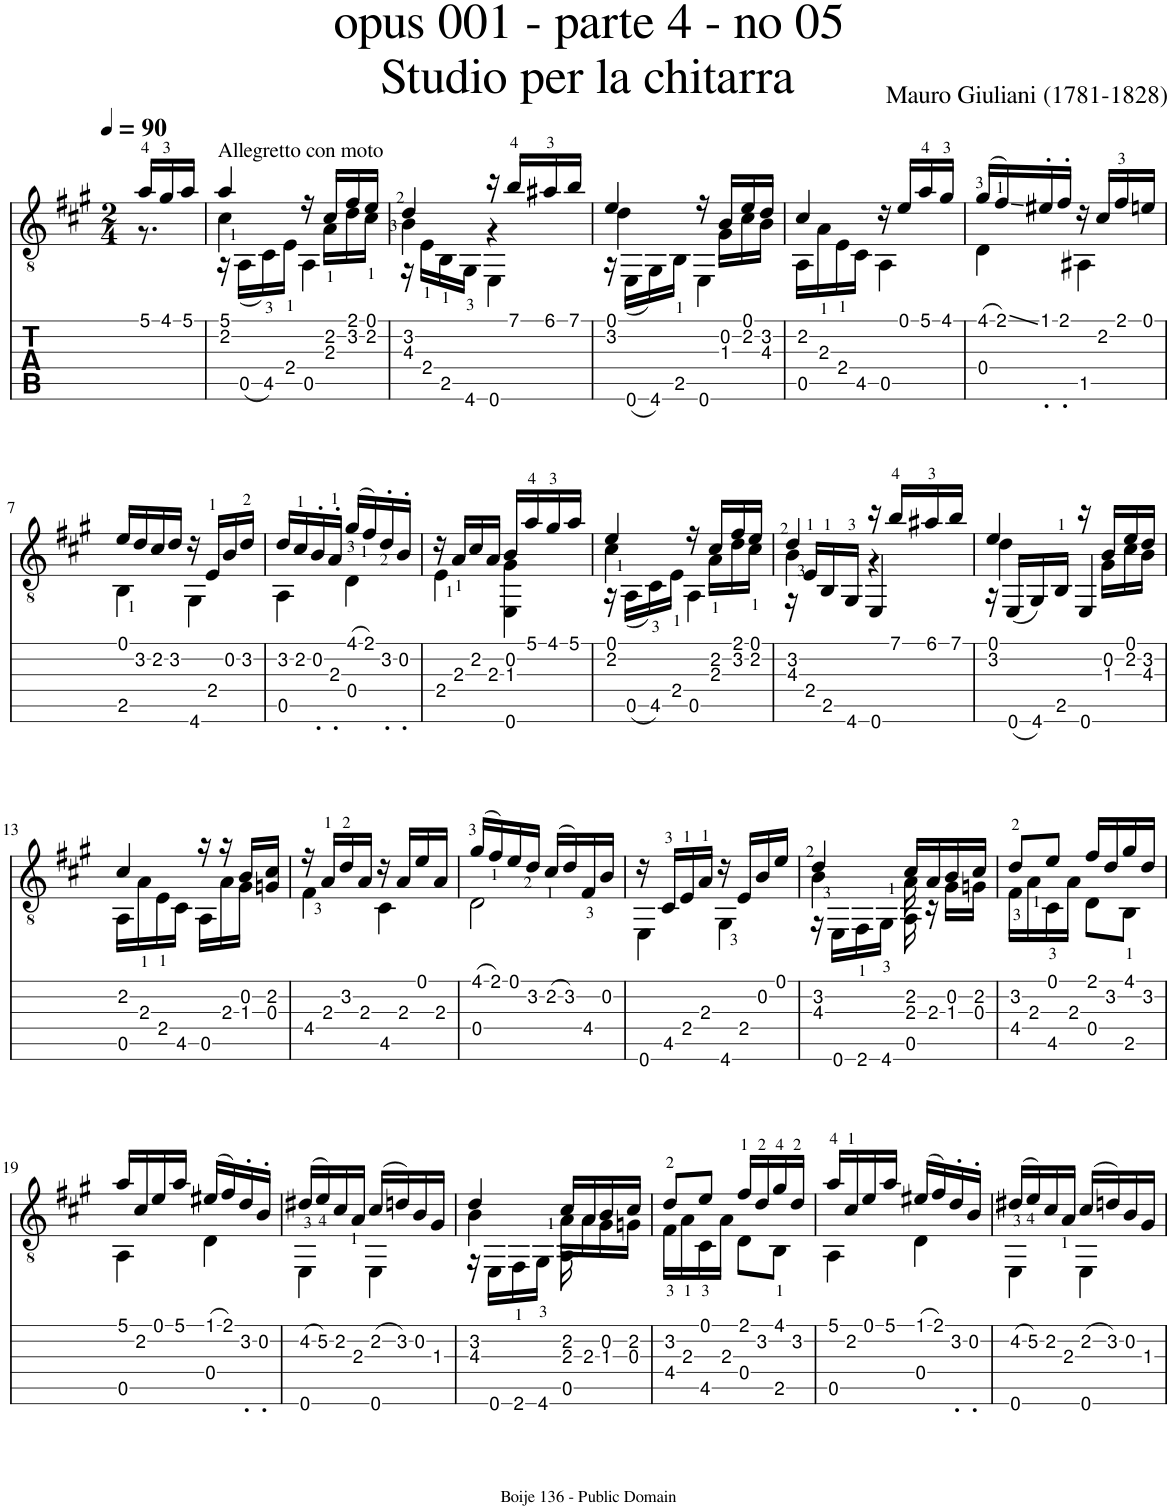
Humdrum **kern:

**kern	**kern
*part1	*part1
*staff2	*staff1
*I"Guitar	*
*I'Guit.	*
*stria6	*
*	*clefGv2
*k[f#c#g#]	*k[f#c#g#]
*M2/4	*M2/4
*MM90	*MM90
=1	=1
*^	*^
16aLL	8.r	16a/LL	8.r
16g#	.	16g#/	.
16aJJ	.	16a/JJ	.
=2	=2	=2	=2
*	*^	*	*^
!	!	!	!LO:TX:a:t=Allegretto con moto	!	!
4a	4c#	16r	4a/	4c#\	16r
.	.	16AALL	.	.	(16AA\LL
.	.	16C#	.	.	16C#\)
.	.	16EJJ	.	.	16E\JJ
16r	16ryy	4AA	16r	16ryy	4AA\
16c#LL	16ALL	.	16c#/LL	16A\LL	.
16f#	16d	.	16f#/	16d\	.
16eJJ	16c#JJ	.	16e/JJ	16c#\JJ	.
=3	=3	=3	=3	=3	=3
4d	4B	16r	4d/	4B\	16r
.	.	16ELL	.	.	16E\LL
.	.	16BB	.	.	16BB\
.	.	16GG#JJ	.	.	16GG#\JJ
16r	4r	4EE	16r	4r	4EE\
16bLL	.	.	16b/LL	.	.
16a#	.	.	16a#X/	.	.
16bJJ	.	.	16b/JJ	.	.
=4	=4	=4	=4	=4	=4
4e	4d	16r	4e/	4d\	16r
.	.	16EELL	.	.	(16EE\LL
.	.	16GG#	.	.	16GG#\)
.	.	16BBJJ	.	.	16BB\JJ
16r	16ryy	4EE	16r	16ryy	4EE\
16BLL	16G#LL	.	16B/LL	16G#\LL	.
16e	16c#	.	16e/	16c#\	.
16dJJ	16BJJ	.	16d/JJ	16B\JJ	.
*	*v	*v	*	*	*
*	*	*	*v	*v
=5	=5	=5	=5
4c#	16AALL	4c#/	16AA\LL
.	16AJ	.	16A\
.	16EL	.	16E\
.	16C#JJ	.	16C#\JJ
16r	4AA	16r	4AA\
16eLL	.	16e/LL	.
16a	.	16a/	.
16g#JJ	.	16g#/JJ	.
=6	=6	=6	=6
16g#LL	4D	(16g#/LL	4D\
16f#J	.	16f#/)	.
16e#'L	.	16e#X'/	.
16f#'JJ	.	16f#'/JJ	.
16r	4AA#	16r	4AA#X\
16c#LL	.	16c#/LL	.
16f#	.	16f#/	.
16eJJ	.	16en/JJ	.
!!LO:LB:g=z	!!
=7	=7	=7	=7
16eLL	4BB	16e/LL	4BB\
16dJ	.	16d/	.
16c#L	.	16c#/	.
16dJJ	.	16d/JJ	.
16r	4GG#	16r	4GG#\
16ELL	.	16E/LL	.
16B	.	16B/	.
16dJJ	.	16d/JJ	.
=8	=8	=8	=8
16dLL	4AA	16d/LL	4AA\
16c#J	.	16c#/	.
16B'L	.	16B'/	.
16A'JJ	.	16A'/JJ	.
16g#LL	4D	(16g#/LL	4D\
16f#J	.	16f#/)	.
16d'L	.	16d'/	.
16B'JJ	.	16B'/JJ	.
=9	=9	=9	=9
16r	4E	16r	4E\
16ALL	.	16A/LL	.
16c#	.	16c#/	.
16AJJ	.	16A/JJ	.
16BLL	4EE 4G#	16B/LL	4EE\ 4G#\
16aJ	.	16a/	.
16g#L	.	16g#/	.
16aJJ	.	16a/JJ	.
=10	=10	=10	=10
*	*^	*	*^
4e	4c#	16r	4e/	4c#\	16r
.	.	16AALL	.	.	(16AA\LL
.	.	16C#	.	.	16C#\)
.	.	16EJJ	.	.	16E\JJ
16r	16ryy	4AA	16r	16ryy	4AA\
16c#LL	16ALL	.	16c#/LL	16A\LL	.
16f#	16d	.	16f#/	16d\	.
16eJJ	16c#JJ	.	16e/JJ	16c#\JJ	.
=11	=11	=11	=11	=11	=11
4d	4B	16r	4d/	4B\	16r
.	.	16ELL	.	.	16E/LL
.	.	16BB	.	.	16BB/
.	.	16GG#JJ	.	.	16GG#/JJ
16r	4r	4EE	16r	4r	4EE/
16bLL	.	.	16b/LL	.	.
16a#	.	.	16a#X/	.	.
16bJJ	.	.	16b/JJ	.	.
=12	=12	=12	=12	=12	=12
4e	4d	16r	4e/	4d\	16r
.	.	16EELL	.	.	(16EE/LL
.	.	16GG#	.	.	16GG#/)
.	.	16BBJJ	.	.	16BB/JJ
16r	16ryy	4EE	16r	16ryy	4EE/
16BLL	16G#LL	.	16B/LL	16G#\LL	.
16e	16c#	.	16e/	16c#\	.
16dJJ	16BJJ	.	16d/JJ	16B\JJ	.
*	*v	*v	*	*	*
*	*	*	*v	*v
!!LO:LB:g=z
=13	=13	=13	=13
4c#	16AALL	4c#/	16AA\LL
.	16A	.	16A\
.	16EJJ	.	16E\
.	16C#LL	.	16C#\JJ
16r	16AAJ	16r	16AA\LL
16r	16AL	16r	16A\
16BLL	16G#JJ	16B/LL	16G#\JJ
16Gn\ 16c#\JJ	16ryy	16Gn/ 16c#/JJ	16ryy
=14	=14	=14	=14
16r	4F#	16r	4F#\
16ALL	.	16A/LL	.
16d	.	16d/	.
16AJJ	.	16A/JJ	.
16r	4C#	16r	4C#\
16ALL	.	16A/LL	.
16e	.	16e/	.
16AJJ	.	16A/JJ	.
=15	=15	=15	=15
16g#LL	2D	(16g#/LL	2D\
16f#J	.	16f#/)	.
16eL	.	16e/	.
16dJJ	.	16d/JJ	.
16c#LL	.	(16c#/LL	.
16dJ	.	16d/)	.
16F#L	.	16F#/	.
16BJJ	.	16B/JJ	.
=16	=16	=16	=16
16r	4EE	16r	4EE\
16C#LL	.	16C#/LL	.
16E	.	16E/	.
16AJJ	.	16A/JJ	.
16r	4GG#	16r	4GG#\
16ELL	.	16E/LL	.
16B	.	16B/	.
16eJJ	.	16e/JJ	.
=17	=17	=17	=17
*	*^	*	*^
4d	4B	16r	4d/	4B\	16r
.	.	16EELL	.	.	16EE\LL
.	.	16FF#J	.	.	16FF#\
.	.	16GG#L	.	.	16GG#\JJ
16c#LL	16A	16AAJJ	16c#/LL	16A\	16AA\
16AJ	16r	8.ryy	16A/	16r	8.ryy
16BL	16G#LL	.	16B/	16G#\LL	.
16c#JJ	16GJJ	.	16c#/JJ	16Gn\JJ	.
*	*v	*v	*	*	*
*	*	*	*v	*v
=18	=18	=18	=18
8dL	16F#LL	8d/L	16F#\LL
.	16AJ	.	16A\
8eJ	16C#L	8e/J	16C#\
.	16AJJ	.	16A\JJ
16f#LL	8DL	16f#/LL	8D\L
16dJ	.	16d/	.
16g#L	8BBJ	16g#/	8BB\J
16dJJ	.	16d/JJ	.
!!LO:LB:g=z	!!
=19	=19	=19	=19
16aLL	4AA	16a/LL	4AA\
16c#J	.	16c#/	.
16eL	.	16e/	.
16aJJ	.	16a/JJ	.
16e#LL	4D	(16e#X/LL	4D\
16f#J	.	16f#/)	.
16d'L	.	16d'/	.
16B'JJ	.	16B'/JJ	.
=20	=20	=20	=20
16d#LL	4EE	(16d#X/LL	4EE\
16eJ	.	16e/)	.
16c#L	.	16c#/	.
16AJJ	.	16A/JJ	.
16c#LL	4EE	(16c#/LL	4EE\
16dJ	.	16dn/)	.
16BL	.	16B/	.
16G#JJ	.	16G#/JJ	.
=21	=21	=21	=21
*	*^	*	*^
4d	4B	16r	4d/	4B\	16r
.	.	16EELL	.	.	16EE\LL
.	.	16FF#J	.	.	16FF#\
.	.	16GG#L	.	.	16GG#\JJ
16c#LL	16ALL	16AAJJ	16c#/LL	16A\LL	16AA\
16AJ	16AJ	8.ryy	16A/	16A\	8.ryy
16BL	16G#L	.	16B/	16G#\	.
16c#JJ	16GJJ	.	16c#/JJ	16Gn\JJ	.
*	*v	*v	*	*	*
*	*	*	*v	*v
=22	=22	=22	=22
8dL	16F#LL	8d/L	16F#\LL
.	16AJ	.	16A\
8eJ	16C#L	8e/J	16C#\
.	16AJJ	.	16A\JJ
16f#LL	8DL	16f#/LL	8D\L
16dJ	.	16d/	.
16g#L	8BBJ	16g#/	8BB\J
16dJJ	.	16d/JJ	.
=23	=23	=23	=23
16aLL	4AA	16a/LL	4AA\
16c#J	.	16c#/	.
16eL	.	16e/	.
16aJJ	.	16a/JJ	.
16e#LL	4D	(16e#X/LL	4D\
16f#J	.	16f#/)	.
16d'L	.	16d'/	.
16B'JJ	.	16B'/JJ	.
=24	=24	=24	=24
16d#LL	4EE	(16d#X/LL	4EE\
16eJ	.	16e/)	.
16c#L	.	16c#/	.
16AJJ	.	16A/JJ	.
16c#LL	4EE	(16c#/LL	4EE\
16dJ	.	16dn/)	.
16BL	.	16B/	.
16G#JJ	.	16G#/JJ	.
*v	*v	*	*
*	*v	*v
=	=
*-	*-
